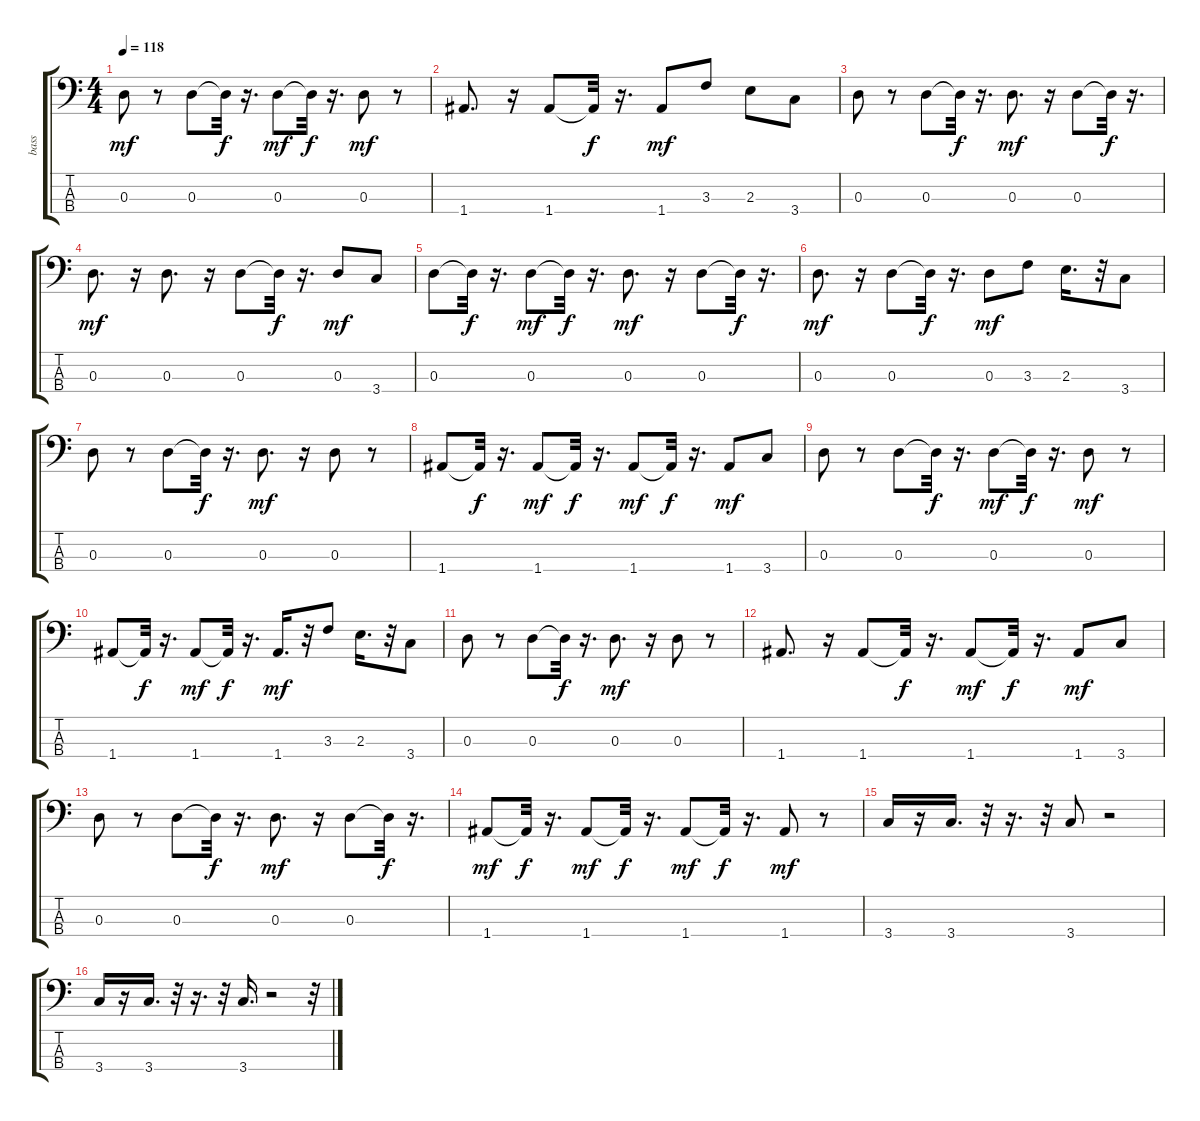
\track ("bass" "bass") {instrument electricbassfinger}
\staff {score tabs}
\tuning (C-1 G2 D2 A1) {hide}
\ts (4 4)
\tempo 118
\clef f4
\ks c
0.3.8{dy mf} r.8 0.3.8 0.3{t}.32{dy f} r.16{d} 0.3.8{dy mf} 0.3{t}.32{dy f} r.16{d} 0.3.8{dy mf} r.8 |
1.4.8{d} r.16 1.4.8 1.4{t}.32{dy f} r.16{d} 1.4.8{dy mf} 3.3.8 2.3.8 3.4.8 |
0.3.8 r.8 0.3.8 0.3{t}.32{dy f} r.16{d} 0.3.8{d dy mf} r.16 0.3.8 0.3{t}.32{dy f} r.16{d} |
0.3.8{d dy mf} r.16 0.3.8{d} r.16 0.3.8 0.3{t}.32{dy f} r.16{d} 0.3.8{dy mf} 3.4.8 |
0.3.8 0.3{t}.32{dy f} r.16{d} 0.3.8{dy mf} 0.3{t}.32{dy f} r.16{d} 0.3.8{d dy mf} r.16 0.3.8 0.3{t}.32{dy f} r.16{d} |
0.3.8{d dy mf} r.16 0.3.8 0.3{t}.32{dy f} r.16{d} 0.3.8{dy mf} 3.3.8 2.3.16{d} r.32 3.4.8 |
0.3.8 r.8 0.3.8 0.3{t}.32{dy f} r.16{d} 0.3.8{d dy mf} r.16 0.3.8 r.8 |
1.4.8 1.4{t}.32{dy f} r.16{d} 1.4.8{dy mf} 1.4{t}.32{dy f} r.16{d} 1.4.8{dy mf} 1.4{t}.32{dy f} r.16{d} 1.4.8{dy mf} 3.4.8 |
0.3.8 r.8 0.3.8 0.3{t}.32{dy f} r.16{d} 0.3.8{dy mf} 0.3{t}.32{dy f} r.16{d} 0.3.8{dy mf} r.8 |
1.4.8 1.4{t}.32{dy f} r.16{d} 1.4.8{dy mf} 1.4{t}.32{dy f} r.16{d} 1.4.16{d dy mf} r.32 3.3.8 2.3.16{d} r.32 3.4.8 |
0.3.8 r.8 0.3.8 0.3{t}.32{dy f} r.16{d} 0.3.8{d dy mf} r.16 0.3.8 r.8 |
1.4.8{d} r.16 1.4.8 1.4{t}.32{dy f} r.16{d} 1.4.8{dy mf} 1.4{t}.32{dy f} r.16{d} 1.4.8{dy mf} 3.4.8 |
0.3.8 r.8 0.3.8 0.3{t}.32{dy f} r.16{d} 0.3.8{d dy mf} r.16 0.3.8 0.3{t}.32{dy f} r.16{d} |
1.4.8{dy mf} 1.4{t}.32{dy f} r.16{d} 1.4.8{dy mf} 1.4{t}.32{dy f} r.16{d} 1.4.8{dy mf} 1.4{t}.32{dy f} r.16{d} 1.4.8{dy mf} r.8 |
3.4.16 r.16 3.4.16{d} r.32 r.16{d} r.32 3.4.8 r.2 |
3.4.16 r.16 3.4.16{d} r.32 r.16{d} r.32 3.4.16{d} r.2 r.32
